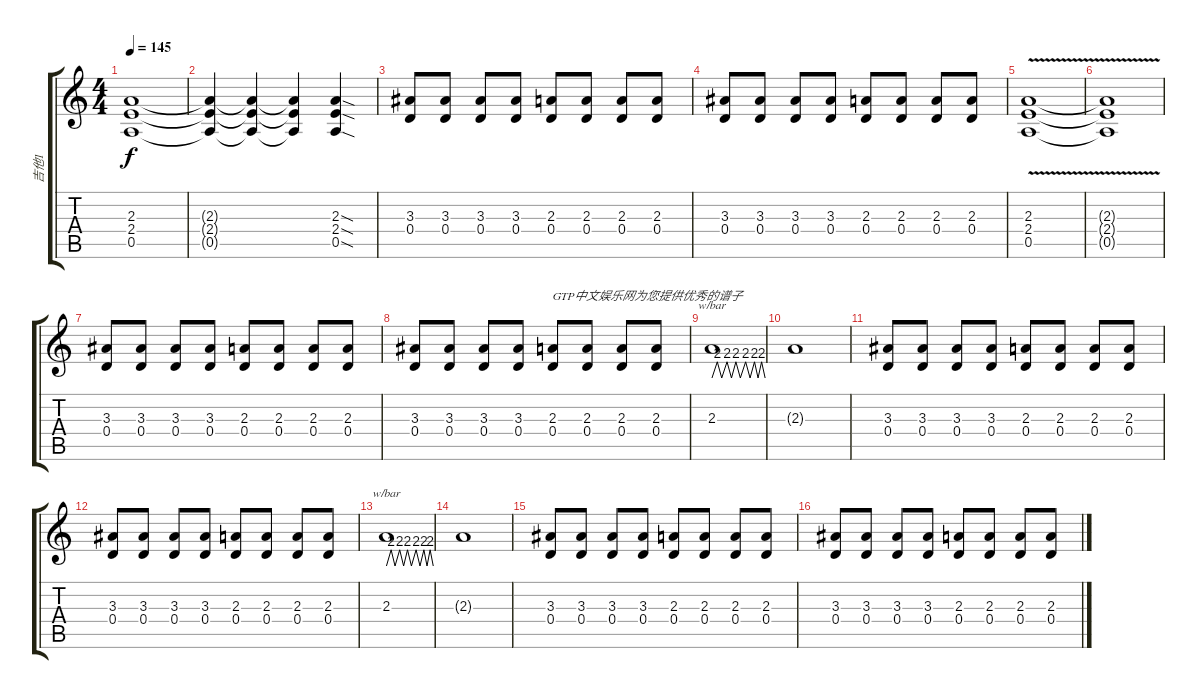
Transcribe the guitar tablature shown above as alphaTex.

\track ("吉他1" "吉他1") {instrument distortionguitar}
\staff {score tabs}
\tuning (E4 B3 G3 D3 A2 E2) {hide}
\ts (4 4)
\tempo 145
\clef g2
\ks c
(2.3 2.4 0.5).1{dy f} |
(2.3{t} 2.4{t} 0.5{t}).4 (2.3{t} 2.4{t} 0.5{t}).4 (2.3{t} 2.4{t} 0.5{t}).4 (2.3{sod} 2.4{sod} 0.5{sod}).4 |
(3.3 0.4).8 (3.3 0.4).8 (3.3 0.4).8 (3.3 0.4).8 (2.3 0.4).8 (2.3 0.4).8 (2.3 0.4).8 (2.3 0.4).8 |
(3.3 0.4).8 (3.3 0.4).8 (3.3 0.4).8 (3.3 0.4).8 (2.3 0.4).8 (2.3 0.4).8 (2.3 0.4).8 (2.3 0.4).8 |
(2.3{v} 2.4{v} 0.5).1 |
(2.3{t} 2.4{t} 0.5{t}).1 |
(3.3 0.4).8 (3.3 0.4).8 (3.3 0.4).8 (3.3 0.4).8 (2.3 0.4).8 (2.3 0.4).8 (2.3 0.4).8 (2.3 0.4).8 |
(3.3 0.4).8 (3.3 0.4).8 (3.3 0.4).8 (3.3 0.4).8 (2.3 0.4).8{txt "GTP中文娱乐网为您提供优秀的谱子"} (2.3 0.4).8 (2.3 0.4).8 (2.3 0.4).8 |
2.3.1{tbe (custom default 0 0 6 8 11 0 17 8 22 0 27 8 32 0 38 8 43 0 48 8 52 0 56 8 60 0)} |
2.3{t}.1 |
(3.3 0.4).8 (3.3 0.4).8 (3.3 0.4).8 (3.3 0.4).8 (2.3 0.4).8 (2.3 0.4).8 (2.3 0.4).8 (2.3 0.4).8 |
(3.3 0.4).8 (3.3 0.4).8 (3.3 0.4).8 (3.3 0.4).8 (2.3 0.4).8 (2.3 0.4).8 (2.3 0.4).8 (2.3 0.4).8 |
2.3.1{tbe (custom default 0 0 6 8 11 0 17 8 22 0 27 8 32 0 38 8 43 0 48 8 52 0 56 8 60 0)} |
2.3{t}.1 |
(3.3 0.4).8 (3.3 0.4).8 (3.3 0.4).8 (3.3 0.4).8 (2.3 0.4).8 (2.3 0.4).8 (2.3 0.4).8 (2.3 0.4).8 |
(3.3 0.4).8 (3.3 0.4).8 (3.3 0.4).8 (3.3 0.4).8 (2.3 0.4).8 (2.3 0.4).8 (2.3 0.4).8 (2.3 0.4).8
